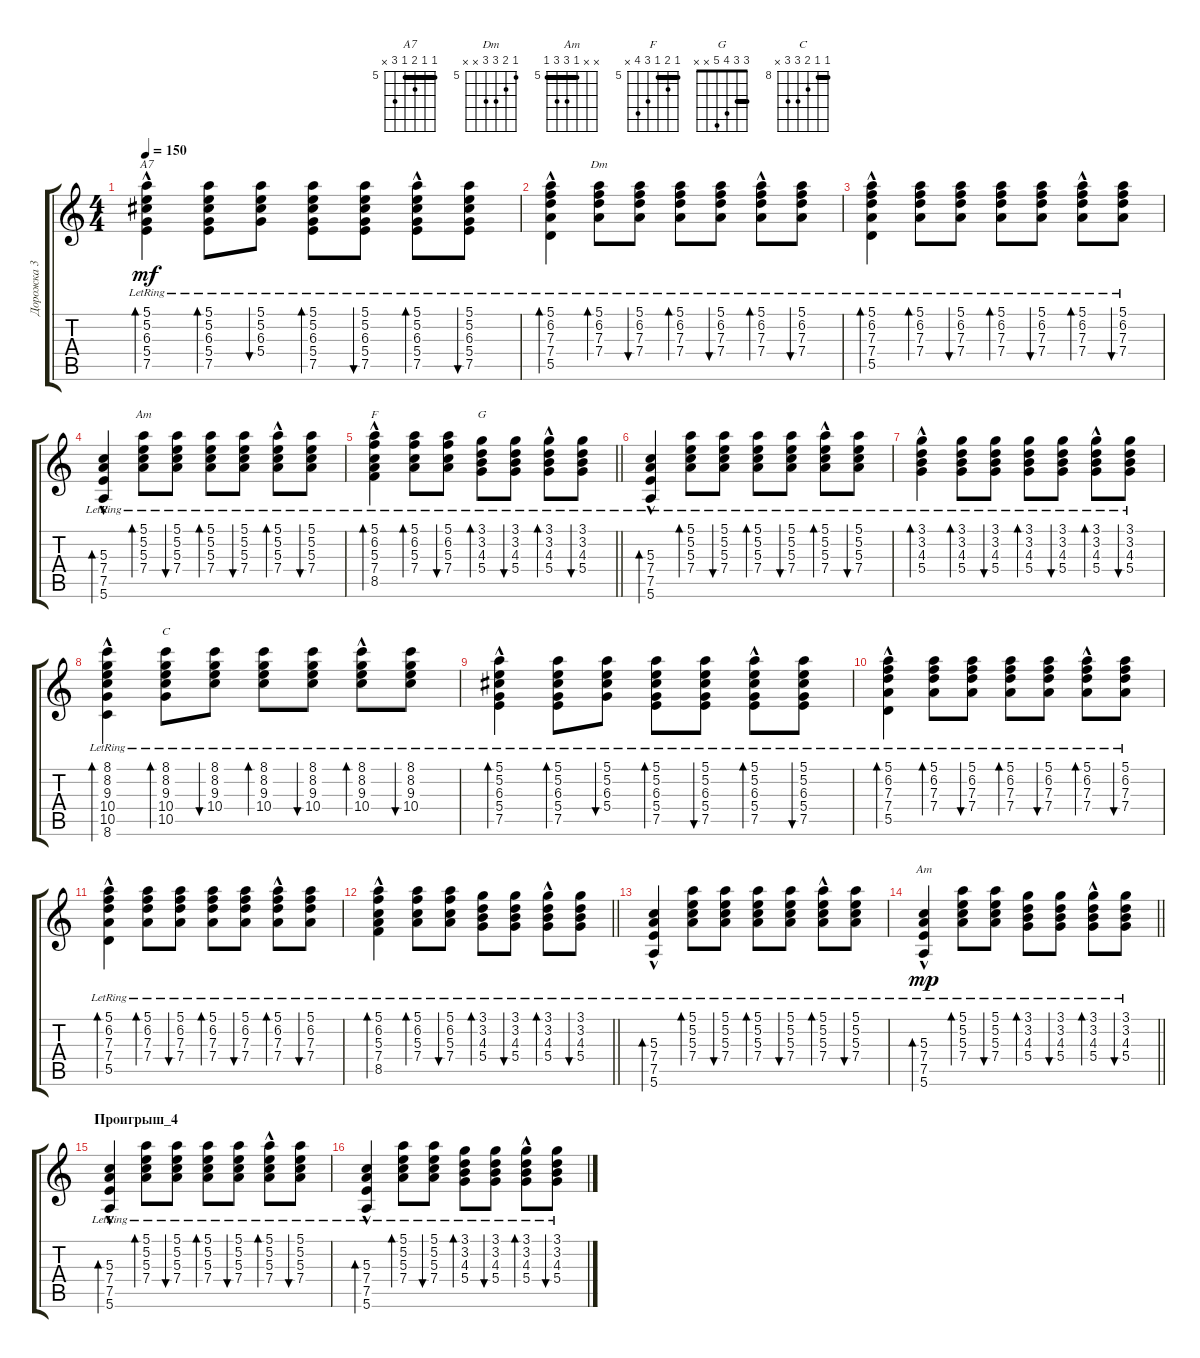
\track ("Дорожка 3" "Дорожка 3") {instrument acousticguitarnylon}
\staff {score tabs}
\tuning (E4 B3 G3 D3 A2 E2) {hide}
\chord ("A7" 5 5 6 5 7 x) {firstfret 5 barre 5}
\chord ("Dm" 5 6 7 7 x x) {firstfret 5}
\chord ("Am" 5 5 5 7 x x) {firstfret 5 barre 5}
\chord ("F" 5 6 5 7 8 x) {firstfret 5 barre 5}
\chord ("G" 3 3 4 5 x x) {barre 3}
\chord ("C" 8 8 9 10 10 x) {firstfret 8 barre 8}
\chord ("Am" x x 5 7 7 5) {firstfret 5 barre 5}
\ts (4 4)
\tempo 150
\clef g2
\ks c
(5.1 5.2 6.3{hac lr} 5.4{hac lr} 7.5{hac lr}).4{bd 120 ch "A7" dy mf} (5.1{lr} 5.2{lr} 6.3{lr} 5.4{lr} 7.5).8{bd 60} (5.1{lr} 5.2{lr} 6.3{lr} 5.4{lr}).8{bu 60} (5.1{lr} 5.2{lr} 6.3{lr} 5.4 7.5).8{bd 120} (5.1{lr} 5.2{lr} 6.3{lr} 5.4{lr} 7.5).8{bu 60} (5.1{hac lr} 5.2{hac lr} 6.3{hac lr} 5.4{hac lr} 7.5).8{bd 120} (5.1{lr} 5.2{lr} 6.3{lr} 5.4{lr} 7.5).8{bu 60} |
(5.1 6.2 7.3{hac lr} 7.4{hac lr} 5.5).4{bd 120} (5.1{lr} 6.2{lr} 7.3{lr} 7.4).8{bd 60 ch "Dm"} (5.1{lr} 6.2{lr} 7.3{lr} 7.4{lr}).8{bu 60} (5.1{lr} 6.2{lr} 7.3{lr} 7.4).8{bd 120} (5.1{lr} 6.2{lr} 7.3{lr} 7.4{lr}).8{bu 60} (5.1{hac lr} 6.2{hac lr} 7.3{hac lr} 7.4{hac lr}).8{bd 120} (5.1{lr} 6.2{lr} 7.3{lr} 7.4{lr}).8{bu 60} |
(5.1 6.2 7.3{hac lr} 7.4{hac lr} 5.5).4{bd 120} (5.1{lr} 6.2{lr} 7.3{lr} 7.4).8{bd 60} (5.1{lr} 6.2{lr} 7.3{lr} 7.4{lr}).8{bu 60} (5.1{lr} 6.2{lr} 7.3{lr} 7.4).8{bd 120} (5.1{lr} 6.2{lr} 7.3{lr} 7.4{lr}).8{bu 60} (5.1{hac lr} 6.2{hac lr} 7.3{hac lr} 7.4{hac lr}).8{bd 120} (5.1{lr} 6.2{lr} 7.3{lr} 7.4{lr}).8{bu 60} |
(5.3{hac lr} 7.4{hac lr} 7.5{hac lr} 5.6{hac lr}).4{bd 120} (5.1{lr} 5.2{lr} 5.3{lr} 7.4{lr}).8{bd 60 ch "Am"} (5.1{lr} 5.2{lr} 5.3{lr} 7.4{lr}).8{bu 60} (5.1{lr} 5.2{lr} 5.3{lr} 7.4).8{bd 120} (5.1{lr} 5.2{lr} 5.3{lr} 7.4{lr}).8{bu 60} (5.1{hac lr} 5.2{hac lr} 5.3{hac lr} 7.4{hac lr}).8{bd 120} (5.1{lr} 5.2{lr} 5.3{lr} 7.4{lr}).8{bu 60} |
\barLineRight lightlight
(5.1 6.2 5.3{hac lr} 7.4{hac lr} 8.5).4{bd 120 ch "F"} (5.1{lr} 6.2{lr} 5.3{lr} 7.4{lr}).8{bd 60} (5.1{lr} 6.2{lr} 5.3{lr} 7.4{lr}).8{bu 60} (3.1{lr} 3.2{lr} 4.3{lr} 5.4).8{bd 120 ch "G"} (3.1{lr} 3.2{lr} 4.3{lr} 5.4{lr}).8{bu 60} (3.1{hac lr} 3.2{hac lr} 4.3{hac lr} 5.4{hac lr}).8{bd 120} (3.1{lr} 3.2{lr} 4.3{lr} 5.4{lr}).8{bu 60} |
(5.3{hac lr} 7.4{hac lr} 7.5{hac lr} 5.6{hac lr}).4{bd 120} (5.1{lr} 5.2{lr} 5.3{lr} 7.4{lr}).8{bd 60} (5.1{lr} 5.2{lr} 5.3{lr} 7.4{lr}).8{bu 60} (5.1{lr} 5.2{lr} 5.3{lr} 7.4).8{bd 120} (5.1{lr} 5.2{lr} 5.3{lr} 7.4{lr}).8{bu 60} (5.1{hac lr} 5.2{hac lr} 5.3{hac lr} 7.4{hac lr}).8{bd 120} (5.1{lr} 5.2{lr} 5.3{lr} 7.4{lr}).8{bu 60} |
(3.1 3.2 4.3 5.4{hac lr}).4{bd 120} (3.1{lr} 3.2{lr} 4.3{lr} 5.4{lr}).8{bd 60} (3.1{lr} 3.2{lr} 4.3{lr} 5.4{lr}).8{bu 60} (3.1{lr} 3.2{lr} 4.3{lr} 5.4).8{bd 120} (3.1{lr} 3.2{lr} 4.3{lr} 5.4{lr}).8{bu 60} (3.1{hac lr} 3.2{hac lr} 4.3{hac lr} 5.4{hac lr}).8{bd 120} (3.1{lr} 3.2{lr} 4.3{lr} 5.4{lr}).8{bu 60} |
(8.1 8.2 9.3{hac lr} 10.4{hac lr} 10.5{hac lr} 8.6).4{bd 120} (8.1{lr} 8.2{lr} 9.3{lr} 10.4{lr} 10.5).8{bd 60 ch "C"} (8.1{lr} 8.2{lr} 9.3{lr} 10.4{lr}).8{bu 60} (8.1{lr} 8.2{lr} 9.3{lr} 10.4).8{bd 120} (8.1{lr} 8.2{lr} 9.3{lr} 10.4{lr}).8{bu 60} (8.1{hac lr} 8.2{hac lr} 9.3{hac lr} 10.4{hac lr}).8{bd 120} (8.1{lr} 8.2{lr} 9.3{lr} 10.4{lr}).8{bu 60} |
(5.1 5.2 6.3{hac lr} 5.4{hac lr} 7.5{hac lr}).4{bd 120} (5.1{lr} 5.2{lr} 6.3{lr} 5.4{lr} 7.5).8{bd 60} (5.1{lr} 5.2{lr} 6.3{lr} 5.4{lr}).8{bu 60} (5.1{lr} 5.2{lr} 6.3{lr} 5.4 7.5).8{bd 120} (5.1{lr} 5.2{lr} 6.3{lr} 5.4{lr} 7.5).8{bu 60} (5.1{hac lr} 5.2{hac lr} 6.3{hac lr} 5.4{hac lr} 7.5).8{bd 120} (5.1{lr} 5.2{lr} 6.3{lr} 5.4{lr} 7.5).8{bu 60} |
(5.1 6.2 7.3{hac lr} 7.4{hac lr} 5.5).4{bd 120} (5.1{lr} 6.2{lr} 7.3{lr} 7.4).8{bd 60} (5.1{lr} 6.2{lr} 7.3{lr} 7.4{lr}).8{bu 60} (5.1{lr} 6.2{lr} 7.3{lr} 7.4).8{bd 120} (5.1{lr} 6.2{lr} 7.3{lr} 7.4{lr}).8{bu 60} (5.1{hac lr} 6.2{hac lr} 7.3{hac lr} 7.4{hac lr}).8{bd 120} (5.1{lr} 6.2{lr} 7.3{lr} 7.4{lr}).8{bu 60} |
(5.1 6.2 7.3{hac lr} 7.4{hac lr} 5.5).4{bd 120} (5.1{lr} 6.2{lr} 7.3{lr} 7.4).8{bd 60} (5.1{lr} 6.2{lr} 7.3{lr} 7.4{lr}).8{bu 60} (5.1{lr} 6.2{lr} 7.3{lr} 7.4).8{bd 120} (5.1{lr} 6.2{lr} 7.3{lr} 7.4{lr}).8{bu 60} (5.1{hac lr} 6.2{hac lr} 7.3{hac lr} 7.4{hac lr}).8{bd 120} (5.1{lr} 6.2{lr} 7.3{lr} 7.4{lr}).8{bu 60} |
\barLineRight lightlight
(5.1 6.2 5.3{hac lr} 7.4{hac lr} 8.5).4{bd 120} (5.1{lr} 6.2{lr} 5.3{lr} 7.4{lr}).8{bd 60} (5.1{lr} 6.2{lr} 5.3{lr} 7.4{lr}).8{bu 60} (3.1{lr} 3.2{lr} 4.3{lr} 5.4).8{bd 120} (3.1{lr} 3.2{lr} 4.3{lr} 5.4{lr}).8{bu 60} (3.1{hac lr} 3.2{hac lr} 4.3{hac lr} 5.4{hac lr}).8{bd 120} (3.1{lr} 3.2{lr} 4.3{lr} 5.4{lr}).8{bu 60} |
(5.3{hac lr} 7.4{hac lr} 7.5{hac lr} 5.6{hac lr}).4{bd 120} (5.1{lr} 5.2{lr} 5.3{lr} 7.4{lr}).8{bd 60} (5.1{lr} 5.2{lr} 5.3{lr} 7.4{lr}).8{bu 60} (5.1{lr} 5.2{lr} 5.3{lr} 7.4).8{bd 120} (5.1{lr} 5.2{lr} 5.3{lr} 7.4{lr}).8{bu 60} (5.1{hac lr} 5.2{hac lr} 5.3{hac lr} 7.4{hac lr}).8{bd 120} (5.1{lr} 5.2{lr} 5.3{lr} 7.4{lr}).8{bu 60} |
\barLineRight lightlight
(5.3{hac lr} 7.4{hac lr} 7.5{hac lr} 5.6{hac lr}).4{bd 120 ch "Am" dy mp} (5.1{lr} 5.2{lr} 5.3{lr} 7.4{lr}).8{bd 60} (5.1{lr} 5.2{lr} 5.3{lr} 7.4{lr}).8{bu 60} (3.1{lr} 3.2{lr} 4.3{lr} 5.4).8{bd 120} (3.1{lr} 3.2{lr} 4.3{lr} 5.4{lr}).8{bu 60} (3.1{hac lr} 3.2{hac lr} 4.3{hac lr} 5.4{hac lr}).8{bd 120} (3.1{lr} 3.2{lr} 4.3{lr} 5.4{lr}).8{bu 60} |
\section ("" "Проигрыш_4")
(5.3{hac lr} 7.4{hac lr} 7.5{hac lr} 5.6{hac lr}).4{bd 120} (5.1{lr} 5.2{lr} 5.3{lr} 7.4{lr}).8{bd 60} (5.1{lr} 5.2{lr} 5.3{lr} 7.4{lr}).8{bu 60} (5.1{lr} 5.2{lr} 5.3{lr} 7.4).8{bd 120} (5.1{lr} 5.2{lr} 5.3{lr} 7.4{lr}).8{bu 60} (5.1{hac lr} 5.2{hac lr} 5.3{hac lr} 7.4{hac lr}).8{bd 120} (5.1{lr} 5.2{lr} 5.3{lr} 7.4{lr}).8{bu 60} |
(5.3{hac lr} 7.4{hac lr} 7.5{hac lr} 5.6{hac lr}).4{bd 120} (5.1{lr} 5.2{lr} 5.3{lr} 7.4{lr}).8{bd 60} (5.1{lr} 5.2{lr} 5.3{lr} 7.4{lr}).8{bu 60} (3.1{lr} 3.2{lr} 4.3{lr} 5.4).8{bd 120} (3.1{lr} 3.2{lr} 4.3{lr} 5.4{lr}).8{bu 60} (3.1{hac lr} 3.2{hac lr} 4.3{hac lr} 5.4{hac lr}).8{bd 120} (3.1{lr} 3.2{lr} 4.3{lr} 5.4{lr}).8{bu 60}
